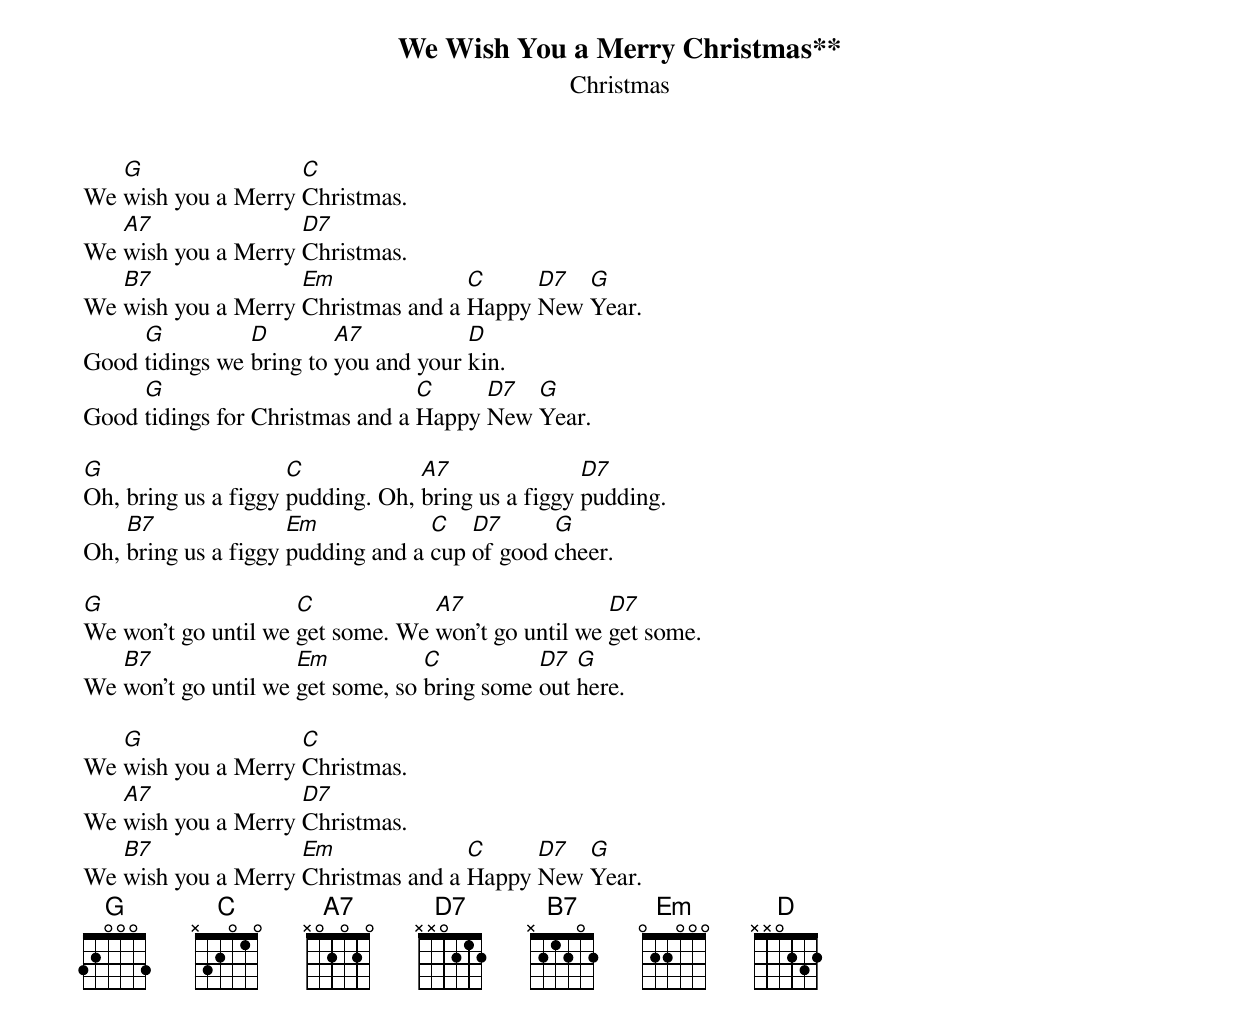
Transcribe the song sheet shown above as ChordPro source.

{title:We Wish You a Merry Christmas**}
{subtitle:Christmas}

We [G]wish you a Merry [C]Christmas.
We [A7]wish you a Merry [D7]Christmas.
We [B7]wish you a Merry [Em]Christmas and a [C]Happy [D7]New [G]Year.
Good [G]tidings we [D]bring to [A7]you and your [D]kin.
Good [G]tidings for Christmas and a [C]Happy [D7]New [G]Year.

[G]Oh, bring us a figgy [C]pudding. Oh, [A7]bring us a figgy [D7]pudding.
Oh, [B7]bring us a figgy [Em]pudding and a [C]cup [D7]of good [G]cheer.

[G]We won't go until we [C]get some. We [A7]won't go until we [D7]get some.
We [B7]won't go until we [Em]get some, so [C]bring some [D7]out [G]here.

We [G]wish you a Merry [C]Christmas.
We [A7]wish you a Merry [D7]Christmas.
We [B7]wish you a Merry [Em]Christmas and a [C]Happy [D7]New [G]Year.
